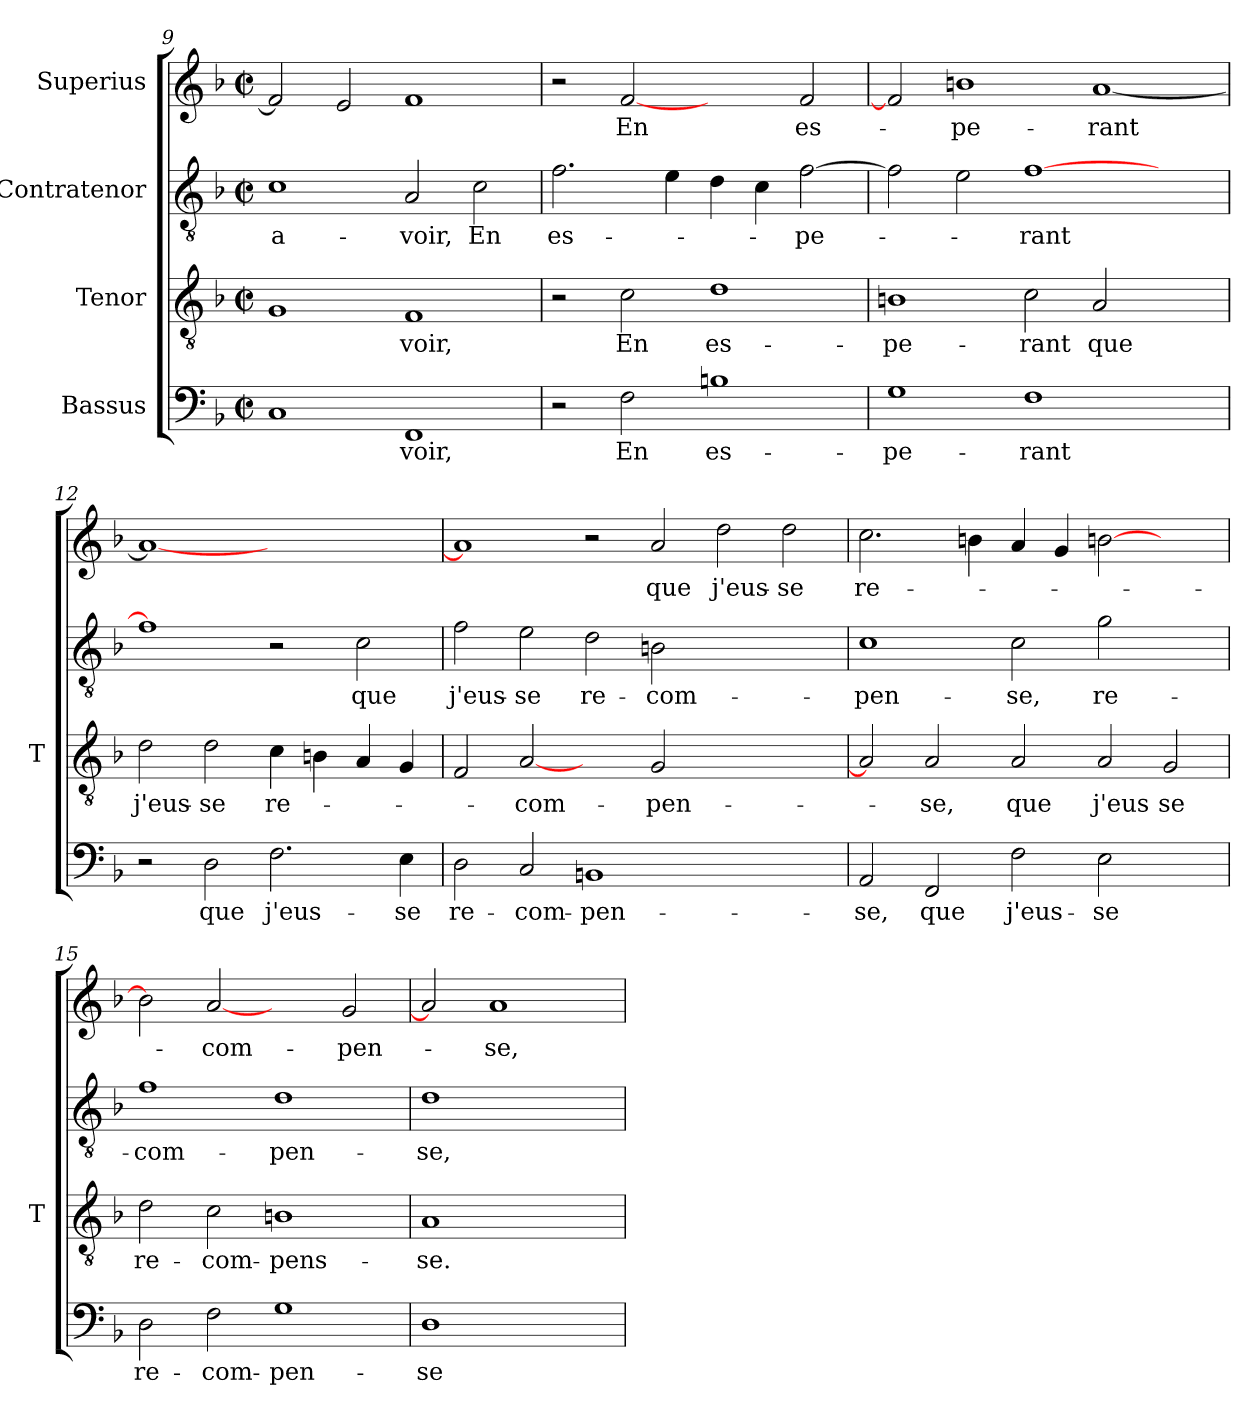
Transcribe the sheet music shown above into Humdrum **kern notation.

**kern	**text	**kern	**text	**kern	**text	**kern	**text
*part4	*part4	*part3	*part3	*part2	*part2	*part1	*part1
*staff4	*staff4	*staff3	*staff3	*staff2	*staff2	*staff1	*staff1
*I"Bassus	*	*I"Tenor	*	*I"Contratenor	*	*I"Superius	*
*	*	*I'T	*	*	*	*	*
*clefF4	*	*clefGv2	*	*clefGv2	*	*clefG2	*
*k[b-]	*	*k[b-]	*	*k[b-]	*	*k[b-]	*
*F:	*	*F:	*	*F:	*	*F:	*
*M2/2	*	*M2/2	*	*M2/2	*	*M2/2	*
*met(c|)	*	*met(c|)	*	*met(c|)	*	*met(c|)	*
=9	=9	=9	=9	=9	=9	=9	=9
1C	.	1G	.	1c	a-	2f]	.
.	.	.	.	.	.	2e	.
1FF	-voir,	1F	-voir,	2A	-voir,	1f	.
.	.	.	.	2c	-En	.	.
=10	=10	=10	=10	=10	=10	=10	=10
2r	.	2r	.	2.f	es-	2r	.
2F	-En	2c	-En	.	.	[2f	-En
.	.	.	.	4e	.	.	.
1Bn	es-	1d	es-	4d	.	2ryy	.
.	.	.	.	4c	.	.	.
.	.	.	.	[2f	pe-	2f	es-
=11	=11	=11	=11	=11	=11	=11	=11
1G	pe-	1Bn	pe-	2f]	.	2f]	.
.	.	.	.	2e	.	1bn	pe-
1F	-rant	2c	-rant	[1f	-rant	.	.
.	.	2A	-que	.	.	[1a	-rant
2ryy	.	2ryy	.	2ryy	.	.	.
=12	=12	=12	=12	=12	=12	=12	=12
2r	.	2d	j'eus-	1f]	.	1a_	.
2D	-que	2d	-se	.	.	.	.
2.F	j'eus-	4c	re-	2r	.	1ryy	.
.	.	4Bn	.	.	.	.	.
.	.	4A	.	2c	-que	.	.
4E	-se	4G	.	.	.	.	.
=13	=13	=13	=13	=13	=13	=13	=13
2D	re-	2F	.	2f	j'eus-	1a]	.
2C	com-	[2A	com-	2e	-se	.	.
1BBn	pen-	2ryy	.	2d	re-	2r	.
.	.	2G	pen-	2Bn	com-	2a	-que
1ryy	.	1ryy	.	1ryy	.	2dd	j'eus-
.	.	.	.	.	.	2dd	-se
=14	=14	=14	=14	=14	=14	=14	=14
2AA	-se,	2A]	.	1c	pen-	2.cc	re-
2FF	-que	2A	-se,	.	.	.	.
.	.	.	.	.	.	4bn	.
2F	j'eus-	2A	-que	2c	-se,	4a	.
.	.	.	.	.	.	4g	.
2E	-se	2A	-j'eus	2g	re-	[2bn	.
2ryy	.	2G	-se	2ryy	.	2ryy	.
!!LO:PB:g=z
=15	=15	=15	=15	=15	=15	=15	=15
2D	re-	2d	re-	1f	com-	2b]	.
2F	com-	2c	com-	.	.	[2a	com-
1G	pen-	1Bn	pens-	1d	pen-	2ryy	.
.	.	.	.	.	.	2g	pen-
=16	=16	=16	=16	=16	=16	=16	=16
1D	-se	1A	-se.	1d	-se,	2a]	.
.	.	.	.	.	.	1a	-se,
2ryy	.	2ryy	.	2ryy	.	.	.
=	=	=	=	=	=	=	=
*-	*-	*-	*-	*-	*-	*-	*-
